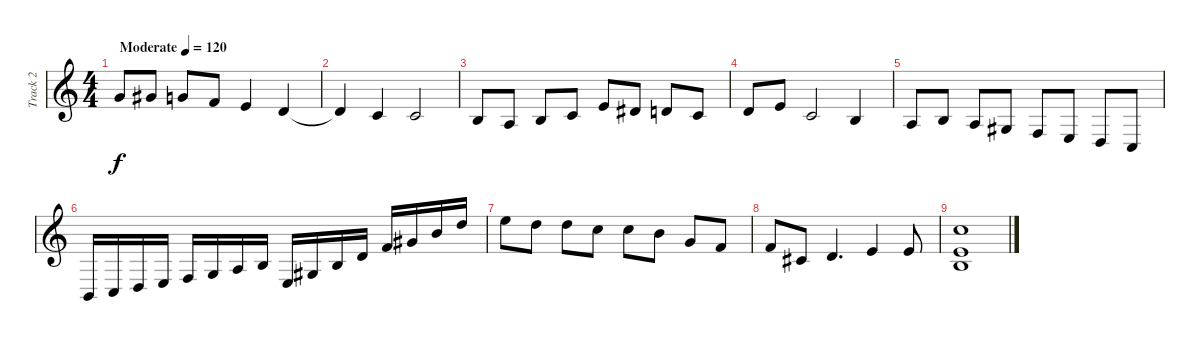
\track ("Track 2" "Track 2") {instrument acousticgrandpiano}
\staff {score}
\tuning (E4 B3 G3 D3 A2 E2) {hide}
\ts (4 4)
\tempo (120 "Moderate")
\clef g2
\ks c
3.1.8{dy f instrument acousticgrandpiano} 4.1.8 3.1.8 1.1.8 0.1.4 3.2.4 |
3.2{t}.4 1.2.4 1.2.2 |
4.3.8 2.3.8 4.3.8 5.3.8 5.2.8 4.2.8 3.2.8 5.3.8 |
3.2.8 5.2.8 5.3.2 4.3.4 |
2.3.8 4.3.8 2.3.8 1.3.8 3.4.8 2.4.8 0.4.8 3.5.8 |
2.5.16 3.5.16 5.5.16 2.4.16 3.4.16 5.4.16 2.3.16 4.3.16 7.5.16 6.4.16 4.3.16 3.2.16 6.2.16 4.1.16 7.1.16 10.1.16 |
12.1.8 10.1.8 10.1.8 8.1.8 8.1.8 7.1.8 3.1.8 1.1.8 |
1.1.8 2.2.8 3.2.4{d} 5.2.4 5.2.8 |
(8.1 5.2 4.3).1
